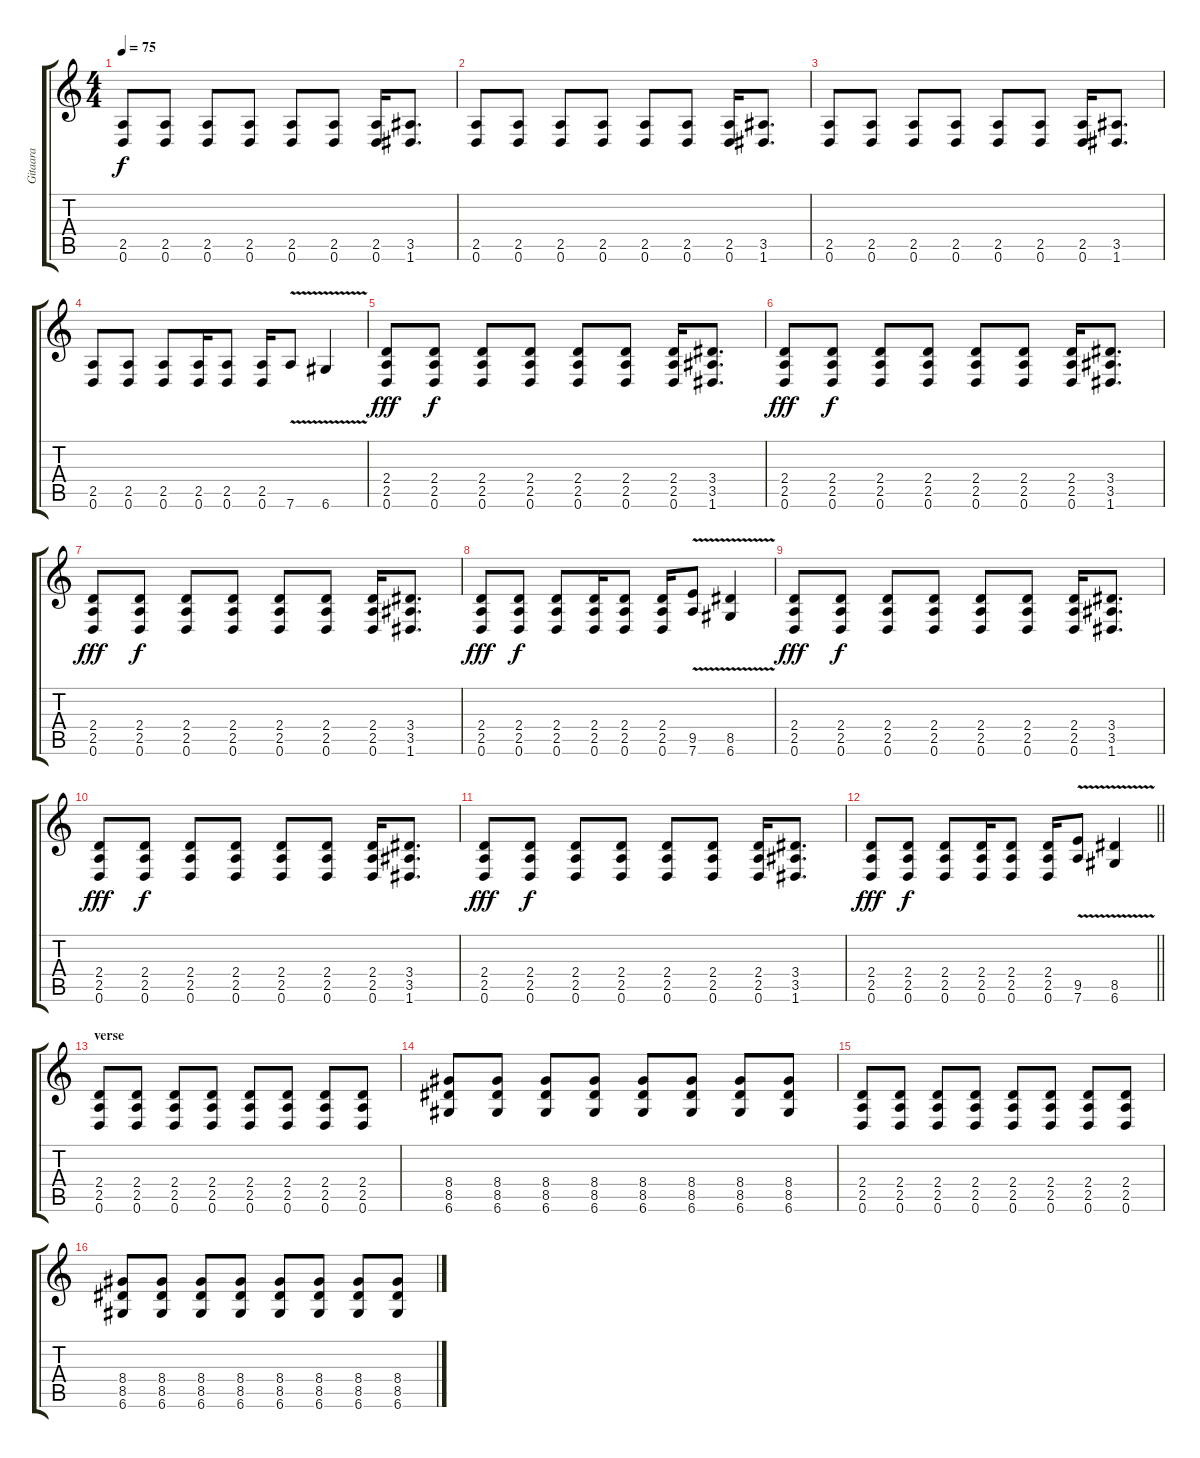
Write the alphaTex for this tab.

\track ("Gitaara" "Gitaara") {instrument distortionguitar}
\staff {score tabs}
\tuning (D4 A3 F3 C3 G2 D2) {hide}
\ts (4 4)
\tempo 75
\clef g2
\ks c
(2.5 0.6).8{dy f instrument distortionguitar} (2.5 0.6).8 (2.5 0.6).8 (2.5 0.6).8 (2.5 0.6).8 (2.5 0.6).8 (2.5 0.6).16 (3.5 1.6).8{d} |
(2.5 0.6).8 (2.5 0.6).8 (2.5 0.6).8 (2.5 0.6).8 (2.5 0.6).8 (2.5 0.6).8 (2.5 0.6).16 (3.5 1.6).8{d} |
(2.5 0.6).8 (2.5 0.6).8 (2.5 0.6).8 (2.5 0.6).8 (2.5 0.6).8 (2.5 0.6).8 (2.5 0.6).16 (3.5 1.6).8{d} |
(2.5 0.6).8 (2.5 0.6).8 (2.5 0.6).8 (2.5 0.6).16 (2.5 0.6).8 (2.5 0.6).16 7.6{v}.8 6.6{v}.4 |
(2.4 2.5 0.6).8{dy fff} (2.4 2.5 0.6).8{dy f} (2.4 2.5 0.6).8 (2.4 2.5 0.6).8 (2.4 2.5 0.6).8 (2.4 2.5 0.6).8 (2.4 2.5 0.6).16 (3.4 3.5 1.6).8{d} |
(2.4 2.5 0.6).8{dy fff} (2.4 2.5 0.6).8{dy f} (2.4 2.5 0.6).8 (2.4 2.5 0.6).8 (2.4 2.5 0.6).8 (2.4 2.5 0.6).8 (2.4 2.5 0.6).16 (3.4 3.5 1.6).8{d} |
(2.4 2.5 0.6).8{dy fff} (2.4 2.5 0.6).8{dy f} (2.4 2.5 0.6).8 (2.4 2.5 0.6).8 (2.4 2.5 0.6).8 (2.4 2.5 0.6).8 (2.4 2.5 0.6).16 (3.4 3.5 1.6).8{d} |
(2.4 2.5 0.6).8{dy fff} (2.4 2.5 0.6).8{dy f} (2.4 2.5 0.6).8 (2.4 2.5 0.6).16 (2.4 2.5 0.6).8 (2.4 2.5 0.6).16 (9.5 7.6{v}).8 (8.5 6.6{v}).4 |
(2.4 2.5 0.6).8{dy fff} (2.4 2.5 0.6).8{dy f} (2.4 2.5 0.6).8 (2.4 2.5 0.6).8 (2.4 2.5 0.6).8 (2.4 2.5 0.6).8 (2.4 2.5 0.6).16 (3.4 3.5 1.6).8{d} |
(2.4 2.5 0.6).8{dy fff} (2.4 2.5 0.6).8{dy f} (2.4 2.5 0.6).8 (2.4 2.5 0.6).8 (2.4 2.5 0.6).8 (2.4 2.5 0.6).8 (2.4 2.5 0.6).16 (3.4 3.5 1.6).8{d} |
(2.4 2.5 0.6).8{dy fff} (2.4 2.5 0.6).8{dy f} (2.4 2.5 0.6).8 (2.4 2.5 0.6).8 (2.4 2.5 0.6).8 (2.4 2.5 0.6).8 (2.4 2.5 0.6).16 (3.4 3.5 1.6).8{d} |
\barLineRight lightlight
(2.4 2.5 0.6).8{dy fff} (2.4 2.5 0.6).8{dy f} (2.4 2.5 0.6).8 (2.4 2.5 0.6).16 (2.4 2.5 0.6).8 (2.4 2.5 0.6).16 (9.5 7.6{v}).8 (8.5 6.6{v}).4 |
\section ("" "verse")
(2.4 2.5 0.6).8 (2.4 2.5 0.6).8 (2.4 2.5 0.6).8 (2.4 2.5 0.6).8 (2.4 2.5 0.6).8 (2.4 2.5 0.6).8 (2.4 2.5 0.6).8 (2.4 2.5 0.6).8 |
(8.4 8.5 6.6).8 (8.4 8.5 6.6).8 (8.4 8.5 6.6).8 (8.4 8.5 6.6).8 (8.4 8.5 6.6).8 (8.4 8.5 6.6).8 (8.4 8.5 6.6).8 (8.4 8.5 6.6).8 |
(2.4 2.5 0.6).8 (2.4 2.5 0.6).8 (2.4 2.5 0.6).8 (2.4 2.5 0.6).8 (2.4 2.5 0.6).8 (2.4 2.5 0.6).8 (2.4 2.5 0.6).8 (2.4 2.5 0.6).8 |
(8.4 8.5 6.6).8 (8.4 8.5 6.6).8 (8.4 8.5 6.6).8 (8.4 8.5 6.6).8 (8.4 8.5 6.6).8 (8.4 8.5 6.6).8 (8.4 8.5 6.6).8 (8.4 8.5 6.6).8
